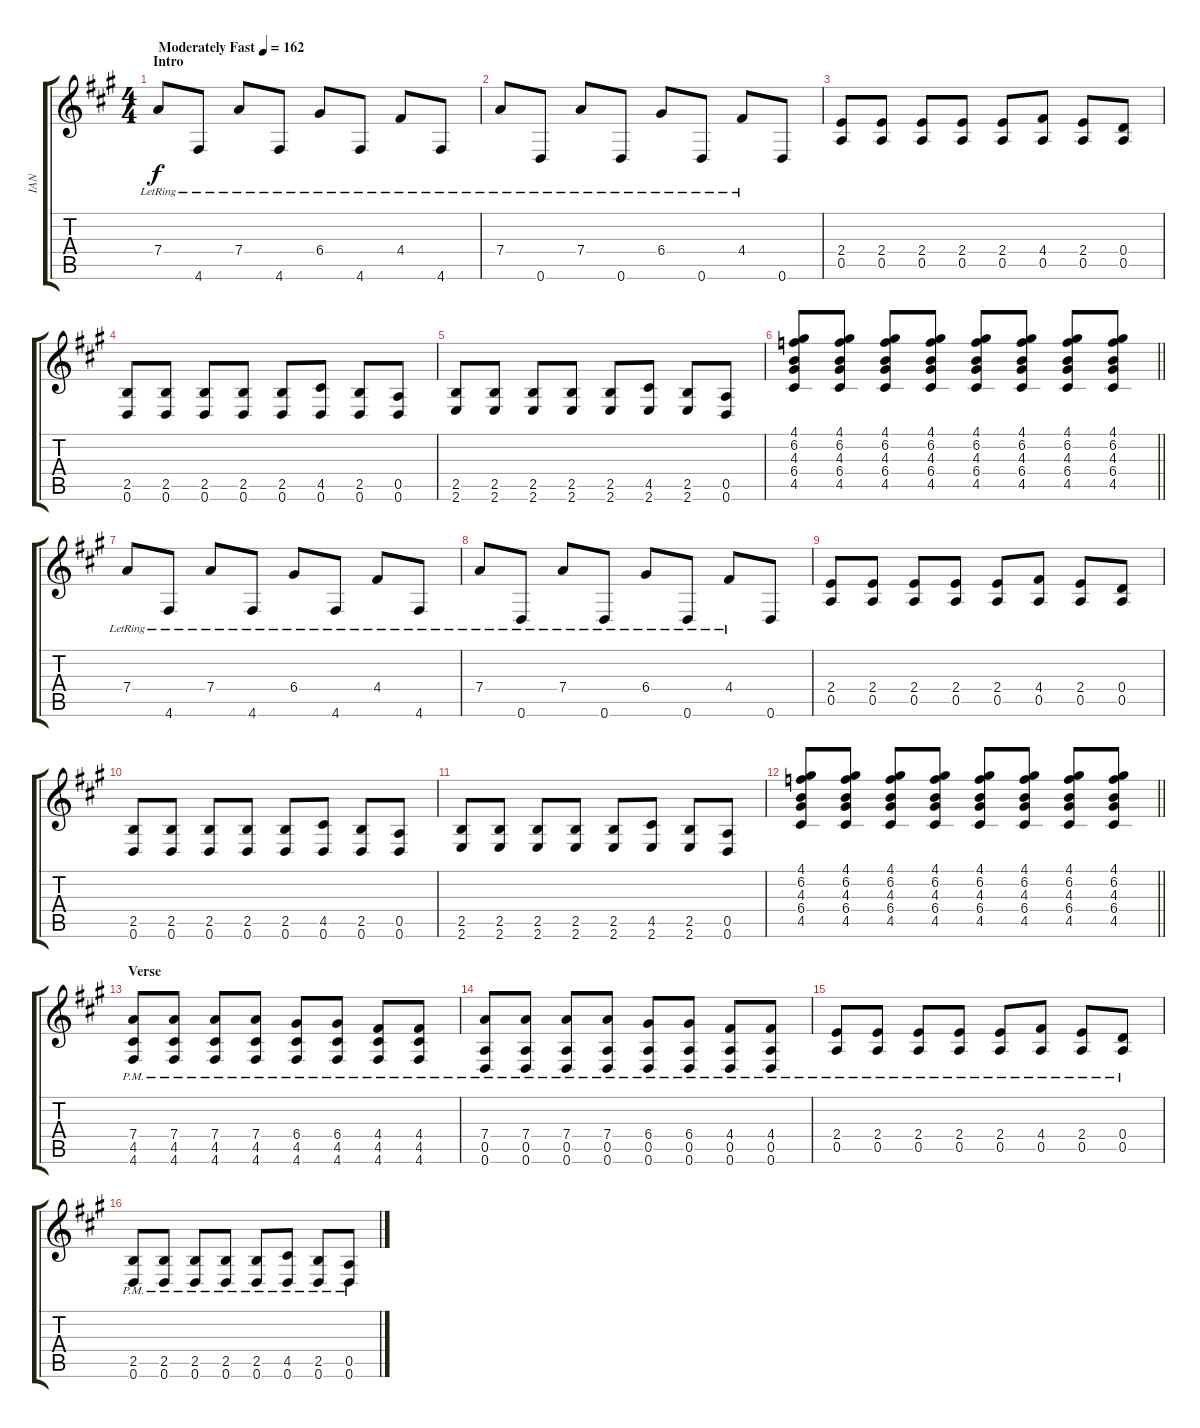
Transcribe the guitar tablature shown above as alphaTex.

\track ("IAN" "IAN") {instrument distortionguitar}
\staff {score tabs}
\tuning (E4 B3 G3 D3 A2 D2) {hide}
\ts (4 4)
\section ("" "Intro")
\tempo (162 "Moderately Fast")
\clef g2
\ks a
7.4{lr}.8{dy f instrument distortionguitar} 4.6{lr}.8 7.4{lr}.8 4.6{lr}.8 6.4{lr}.8 4.6{lr}.8 4.4{lr}.8 4.6{lr}.8 |
7.4{lr}.8 0.6{lr}.8 7.4{lr}.8 0.6{lr}.8 6.4{lr}.8 0.6{lr}.8 4.4{lr}.8 0.6.8 |
(2.4 0.5).8 (2.4 0.5).8 (2.4 0.5).8 (2.4 0.5).8 (2.4 0.5).8 (4.4 0.5).8 (2.4 0.5).8 (0.4 0.5).8 |
(2.5 0.6).8 (2.5 0.6).8 (2.5 0.6).8 (2.5 0.6).8 (2.5 0.6).8 (4.5 0.6).8 (2.5 0.6).8 (0.5 0.6).8 |
(2.5 2.6).8 (2.5 2.6).8 (2.5 2.6).8 (2.5 2.6).8 (2.5 2.6).8 (4.5 2.6).8 (2.5 2.6).8 (0.5 0.6).8 |
\barLineRight lightlight
(4.1 6.2 4.3 6.4 4.5).8 (4.1 6.2 4.3 6.4 4.5).8 (4.1 6.2 4.3 6.4 4.5).8 (4.1 6.2 4.3 6.4 4.5).8 (4.1 6.2 4.3 6.4 4.5).8 (4.1 6.2 4.3 6.4 4.5).8 (4.1 6.2 4.3 6.4 4.5).8 (4.1 6.2 4.3 6.4 4.5).8 |
7.4{lr}.8 4.6{lr}.8 7.4{lr}.8 4.6{lr}.8 6.4{lr}.8 4.6{lr}.8 4.4{lr}.8 4.6{lr}.8 |
7.4{lr}.8 0.6{lr}.8 7.4{lr}.8 0.6{lr}.8 6.4{lr}.8 0.6{lr}.8 4.4{lr}.8 0.6.8 |
(2.4 0.5).8 (2.4 0.5).8 (2.4 0.5).8 (2.4 0.5).8 (2.4 0.5).8 (4.4 0.5).8 (2.4 0.5).8 (0.4 0.5).8 |
(2.5 0.6).8 (2.5 0.6).8 (2.5 0.6).8 (2.5 0.6).8 (2.5 0.6).8 (4.5 0.6).8 (2.5 0.6).8 (0.5 0.6).8 |
(2.5 2.6).8 (2.5 2.6).8 (2.5 2.6).8 (2.5 2.6).8 (2.5 2.6).8 (4.5 2.6).8 (2.5 2.6).8 (0.5 0.6).8 |
\barLineRight lightlight
(4.1 6.2 4.3 6.4 4.5).8 (4.1 6.2 4.3 6.4 4.5).8 (4.1 6.2 4.3 6.4 4.5).8 (4.1 6.2 4.3 6.4 4.5).8 (4.1 6.2 4.3 6.4 4.5).8 (4.1 6.2 4.3 6.4 4.5).8 (4.1 6.2 4.3 6.4 4.5).8 (4.1 6.2 4.3 6.4 4.5).8 |
\section ("" "Verse")
(7.4{pm} 4.5{pm} 4.6{pm}).8 (7.4{pm} 4.5{pm} 4.6{pm}).8 (7.4{pm} 4.5{pm} 4.6{pm}).8 (7.4{pm} 4.5{pm} 4.6{pm}).8 (6.4{pm} 4.5{pm} 4.6{pm}).8 (6.4{pm} 4.5{pm} 4.6{pm}).8 (4.4{pm} 4.5{pm} 4.6{pm}).8 (4.4{pm} 4.5{pm} 4.6{pm}).8 |
(7.4{pm} 0.5{pm} 0.6{pm}).8 (7.4{pm} 0.5{pm} 0.6{pm}).8 (7.4{pm} 0.5{pm} 0.6{pm}).8 (7.4{pm} 0.5{pm} 0.6{pm}).8 (6.4{pm} 0.5{pm} 0.6{pm}).8 (6.4{pm} 0.5{pm} 0.6{pm}).8 (4.4{pm} 0.5{pm} 0.6{pm}).8 (4.4{pm} 0.5{pm} 0.6{pm}).8 |
(2.4{pm} 0.5{pm}).8 (2.4{pm} 0.5{pm}).8 (2.4{pm} 0.5{pm}).8 (2.4{pm} 0.5{pm}).8 (2.4{pm} 0.5{pm}).8 (4.4{pm} 0.5{pm}).8 (2.4{pm} 0.5{pm}).8 (0.4{pm} 0.5{pm}).8 |
(2.5{pm} 0.6{pm}).8 (2.5{pm} 0.6{pm}).8 (2.5{pm} 0.6{pm}).8 (2.5{pm} 0.6{pm}).8 (2.5{pm} 0.6{pm}).8 (4.5{pm} 0.6{pm}).8 (2.5{pm} 0.6{pm}).8 (0.5{pm} 0.6{pm}).8
